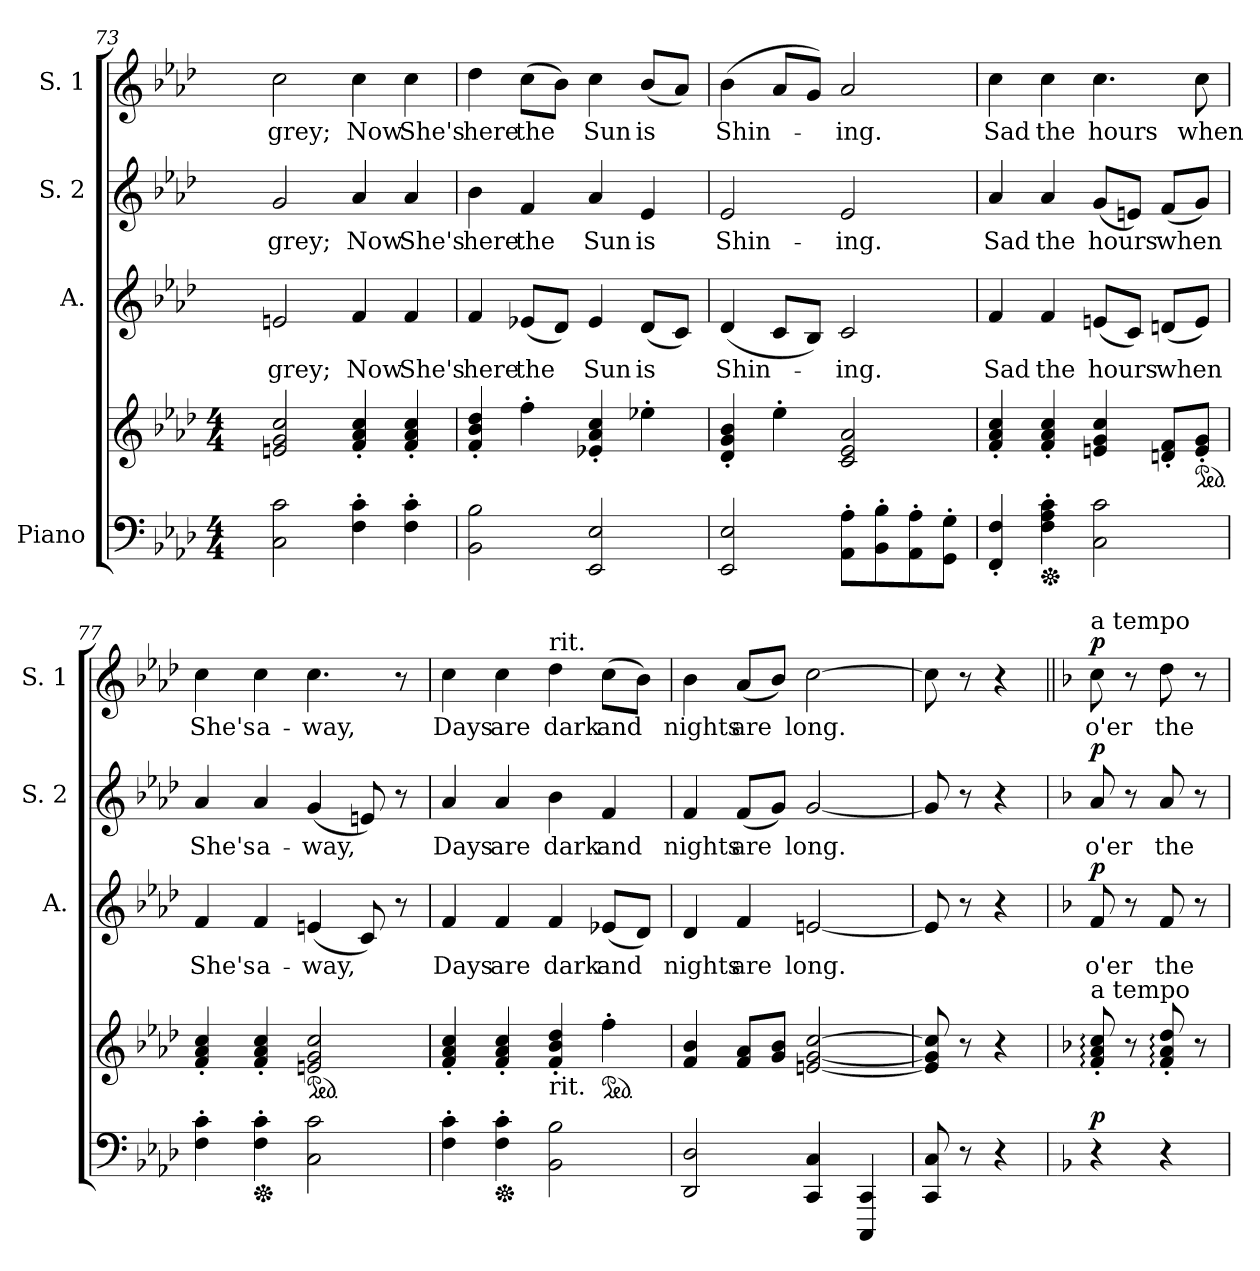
**kern	**kern	**dynam	**kern	**text	**dynam	**kern	**text	**dynam	**kern	**text	**dynam
*part4	*part4	*part4	*part3	*part3	*part3	*part2	*part2	*part2	*part1	*part1	*part1
*staff5	*staff4	*staff4/5	*staff3	*staff3	*staff3	*staff2	*staff2	*staff2	*staff1	*staff1	*staff1
*I"Piano	*	*	*I"A.	*	*	*I"S. 2	*	*	*I"S. 1	*	*
*	*	*	*I'A.	*	*	*I'S. 2	*	*	*I'S. 1	*	*
*clefF4	*clefG2	*	*clefG2	*	*	*clefG2	*	*	*clefG2	*	*
*k[b-e-a-d-]	*k[b-e-a-d-]	*	*k[b-e-a-d-]	*	*	*k[b-e-a-d-]	*	*	*k[b-e-a-d-]	*	*
*A-:	*A-:	*	*A-:	*	*	*A-:	*	*	*A-:	*	*
*M4/4	*M4/4	*	*	*	*	*	*	*	*	*	*
=73	=73	=73	=73	=73	=73	=73	=73	=73	=73	=73	=73
!	!	!	!	!LO:LY:b:cj	!	!	!LO:LY:b:cj	!	!	!LO:LY:b:cj	!
2c\ 2C\	2cc/ 2g/ 2en/	.	2en/	grey;	.	2g/	grey;	.	2cc\	grey;	.
!	!	!	!	!LO:LY:b:cj	!	!	!LO:LY:b:cj	!	!	!LO:LY:b:cj	!
4F\'> 4c\'>	4cc/'< 4f/'< 4a-/'<	.	4f/	Now	.	4a-/	Now	.	4cc\	Now	.
!	!	!	!	!LO:LY:b:cj	!	!	!LO:LY:b:cj	!	!	!LO:LY:b:cj	!
4c\'> 4F\'>	4cc/'< 4a-/'< 4f/'<	.	4f/	She's	.	4a-/	She's	.	4cc\	She's	.
=74	=74	=74	=74	=74	=74	=74	=74	=74	=74	=74	=74
!	!	!	!	!LO:LY:b:cj	!	!	!LO:LY:b:cj	!	!	!LO:LY:b:cj	!
2BB-\ 2B-\	4f/'< 4b-/'< 4dd-/'<	.	4f/	here	.	4b-\	here	.	4dd-\	here	.
!	!	!	!	!LO:LY:b	!	!	!LO:LY:b:cj	!	!	!LO:LY:b	!
.	4ff'>\	.	(<8e-X/L	the	.	4f/	the	.	(>8cc\L	the	.
.	.	.	8d-/J)	.	.	.	.	.	8b-\J)	.	.
!	!	!	!	!LO:LY:b:cj	!	!	!LO:LY:b:cj	!	!	!LO:LY:b:cj	!
2E-/ 2EE-/	4e-X/'< 4cc/'< 4a-/'<	.	4e-/	Sun	.	4a-/	Sun	.	4cc\	Sun	.
!	!	!	!	!LO:LY:b:cj	!	!	!LO:LY:b:cj	!	!	!LO:LY:b:cj	!
.	4ee-X'>\	.	(<8d-/L	is	.	4e-/	is	.	(<8b-/L	is	.
.	.	.	8c/J)	.	.	.	.	.	8a-/J)	.	.
=75	=75	=75	=75	=75	=75	=75	=75	=75	=75	=75	=75
!	!	!	!	!LO:LY:b	!	!	!LO:LY:b:cj	!	!	!LO:LY:b	!
2E-/ 2EE-/	4b-/'< 4d-/'< 4g/'<	.	(<4d-/	Shin-	.	2e-/	Shin-	.	(>4b-\	Shin-	.
.	4ee-'>\	.	8c/L	.	.	.	.	.	8a-/L	.	.
.	.	.	8B-/J)	.	.	.	.	.	8g/J)	.	.
!	!	!	!	!LO:LY:b:cj	!	!	!LO:LY:b:cj	!	!	!LO:LY:b:cj	!
8A-\'> 8AA-\'>L	2a-/ 2e-/ 2c/	.	2c/	-ing.	.	2e-/	-ing.	.	2a-/	-ing.	.
8BB-\'> 8B-\'>	.	.	.	.	.	.	.	.	.	.	.
8AA-\'> 8A-\'>	.	.	.	.	.	.	.	.	.	.	.
8GG\'> 8G\'>J	.	.	.	.	.	.	.	.	.	.	.
!!LO:LB:g=z
=76	=76	=76	=76	=76	=76	=76	=76	=76	=76	=76	=76
!	!	!	!	!LO:LY:b:cj	!	!	!LO:LY:b:cj	!	!	!LO:LY:b:cj	!
4FF/'< 4F/'<	4f/'< 4a-/'< 4cc/'<	.	4f/	Sad	.	4a-/	Sad	.	4cc\	Sad	.
*Xped	*	*	*	*	*	*	*	*	*	*	*
!	!	!	!	!LO:LY:b:cj	!	!	!LO:LY:b:cj	!	!	!LO:LY:b:cj	!
4F\'> 4A-\'> 4c\'>	4cc/'< 4f/'< 4a-/'<	.	4f/	the	.	4a-/	the	.	4cc\	the	.
!	!	!	!	!LO:LY:b	!	!	!LO:LY:b	!	!	!LO:LY:b:cj	!
2C\ 2c\	4g/ 4en/ 4cc/	.	(<8en/L	hours	.	(<8g/L	hours	.	4.cc\	hours	.
.	.	.	8c/J)	.	.	8en/J)	.	.	.	.	.
!	!	!	!	!LO:LY:b	!	!	!LO:LY:b	!	!	!	!
.	8f/'< 8dn/'<L	.	(<8dn/L	when	.	(<8f/L	when	.	.	.	.
*	*ped	*	*	*	*	*	*	*	*	*	*
!	!	!	!	!	!	!	!	!	!	!LO:LY:b:cj	!
.	8g/'< 8e/'<J	.	8e/J)	.	.	8g/J)	.	.	8cc\	when	.
=77	=77	=77	=77	=77	=77	=77	=77	=77	=77	=77	=77
!	!	!	!	!LO:LY:b:cj	!	!	!LO:LY:b:cj	!	!	!LO:LY:b:cj	!
4c\'> 4F\'>	4f/'< 4a-/'< 4cc/'<	.	4f/	She's	.	4a-/	She's	.	4cc\	She's	.
*Xped	*	*	*	*	*	*	*	*	*	*	*
!	!	!	!	!LO:LY:b:cj	!	!	!LO:LY:b:cj	!	!	!LO:LY:b:cj	!
4F\'> 4c\'>	4a-/'< 4cc/'< 4f/'<	.	4f/	a-	.	4a-/	a-	.	4cc\	a-	.
*	*ped	*	*	*	*	*	*	*	*	*	*
!	!	!	!	!LO:LY:b	!	!	!LO:LY:b	!	!	!LO:LY:b:cj	!
2c\ 2C\	2cc/ 2g/ 2en/	.	(<4en/	-way,	.	(<4g/	-way,	.	4.cc\	-way,	.
.	.	.	8c/)	.	.	8en/)	.	.	.	.	.
.	.	.	8r	.	.	8r	.	.	8r	.	.
=78	=78	=78	=78	=78	=78	=78	=78	=78	=78	=78	=78
!	!	!	!	!LO:LY:b:cj	!	!	!LO:LY:b:cj	!	!	!LO:LY:b:cj	!
4c\'> 4F\'>	4f/'< 4a-/'< 4cc/'<	.	4f/	Days	.	4a-/	Days	.	4cc\	Days	.
*Xped	*	*	*	*	*	*	*	*	*	*	*
!	!	!	!	!LO:LY:b:cj	!	!	!LO:LY:b:cj	!	!	!LO:LY:b:cj	!
4F\'> 4c\'>	4f/'< 4cc/'< 4a-/'<	.	4f/	are	.	4a-/	are	.	4cc\	are	.
!	!	!	!	!	!	!	!	!	!LO:TX:a:t=rit.	!	!
!	!LO:TX:b:t=rit.	!	!	!	!	!	!	!	!	!	!
!	!	!	!	!LO:LY:b:cj	!	!	!LO:LY:b:cj	!	!	!LO:LY:b:cj	!
2BB-\ 2B-\	4f/'< 4b-/'< 4dd-/'<	.	4f/	dark	.	4b-\	dark	.	4dd-\	dark	.
*	*ped	*	*	*	*	*	*	*	*	*	*
!	!	!	!	!LO:LY:b	!	!	!LO:LY:b:cj	!	!	!LO:LY:b	!
.	4ff'>\	.	(<8e-X/L	and	.	4f/	and	.	(>8cc\L	and	.
.	.	.	8d-/J)	.	.	.	.	.	8b-\J)	.	.
=79	=79	=79	=79	=79	=79	=79	=79	=79	=79	=79	=79
!	!	!	!	!LO:LY:b:cj	!	!	!LO:LY:b:cj	!	!	!LO:LY:b:cj	!
2DD-/ 2D-/	4f/ 4b-/	.	4d-/	nights	.	4f/	nights	.	4b-\	nights	.
!	!	!	!	!LO:LY:b:cj	!	!	!LO:LY:b	!	!	!LO:LY:b	!
.	8a-/ 8f/L	.	4f/	are	.	(<8f/L	are	.	(<8a-/L	are	.
.	8b-/ 8g/J	.	.	.	.	8g/J)	.	.	8b-/J)	.	.
!	!	!	!	!LO:LY:b	!	!	!LO:LY:b	!	!	!LO:LY:b	!
4CC/ 4C/	[<2g/ [<2cc/ [<2en/	.	[<2en/	long.	.	[<2g/	long.	.	[>2cc\	long.	.
4CCC/ 4CC/	.	.	.	.	.	.	.	.	.	.	.
=80	=80	=80	=80	=80	=80	=80	=80	=80	=80	=80	=80
8CC/ 8C/	8cc/] 8g/] 8e/]	.	8e/]	.	.	8g/]	.	.	8cc\]	.	.
8r	8r	.	8r	.	.	8r	.	.	8r	.	.
4r	4r	.	4r	.	.	4r	.	.	4r	.	.
!!LO:LB:g=z
=81	=81	=81||	=81	=81||	=81||	=81	=81||	=81||	=81||	=81||	=81||
*k[b-]	*k[b-]	*	*k[b-]	*	*	*k[b-]	*	*	*k[b-]	*	*
*F:	*F:	*	*F:	*	*	*F:	*	*	*F:	*	*
!	!	!	!	!	!	!	!	!	!LO:TX:a:t=a tempo	!	!
!	!LO:TX:a:t=a tempo	!	!	!	!	!	!	!	!	!	!
!	!	!LO:DY:a=2	!	!LO:LY:b:cj	!LO:DY:a	!	!LO:LY:b:cj	!LO:DY:a	!	!LO:LY:b:cj	!LO:DY:a
4r	8cc/:'< 8a/:'< 8f/:'<	p	8f/	o'er	p	8a/	o'er	p	8cc\	o'er	p
.	8r	.	8r	.	.	8r	.	.	8r	.	.
!	!	!	!	!LO:LY:b:cj	!	!	!LO:LY:b:cj	!	!	!LO:LY:b:cj	!
4r	8f/:'< 8dd/:'< 8a/:'<	.	8f/	the	.	8a/	the	.	8dd\	the	.
.	8r	.	8r	.	.	8r	.	.	8r	.	.
=	=	=	=	=	=	=	=	=	=	=	=
*-	*-	*-	*-	*-	*-	*-	*-	*-	*-	*-	*-
